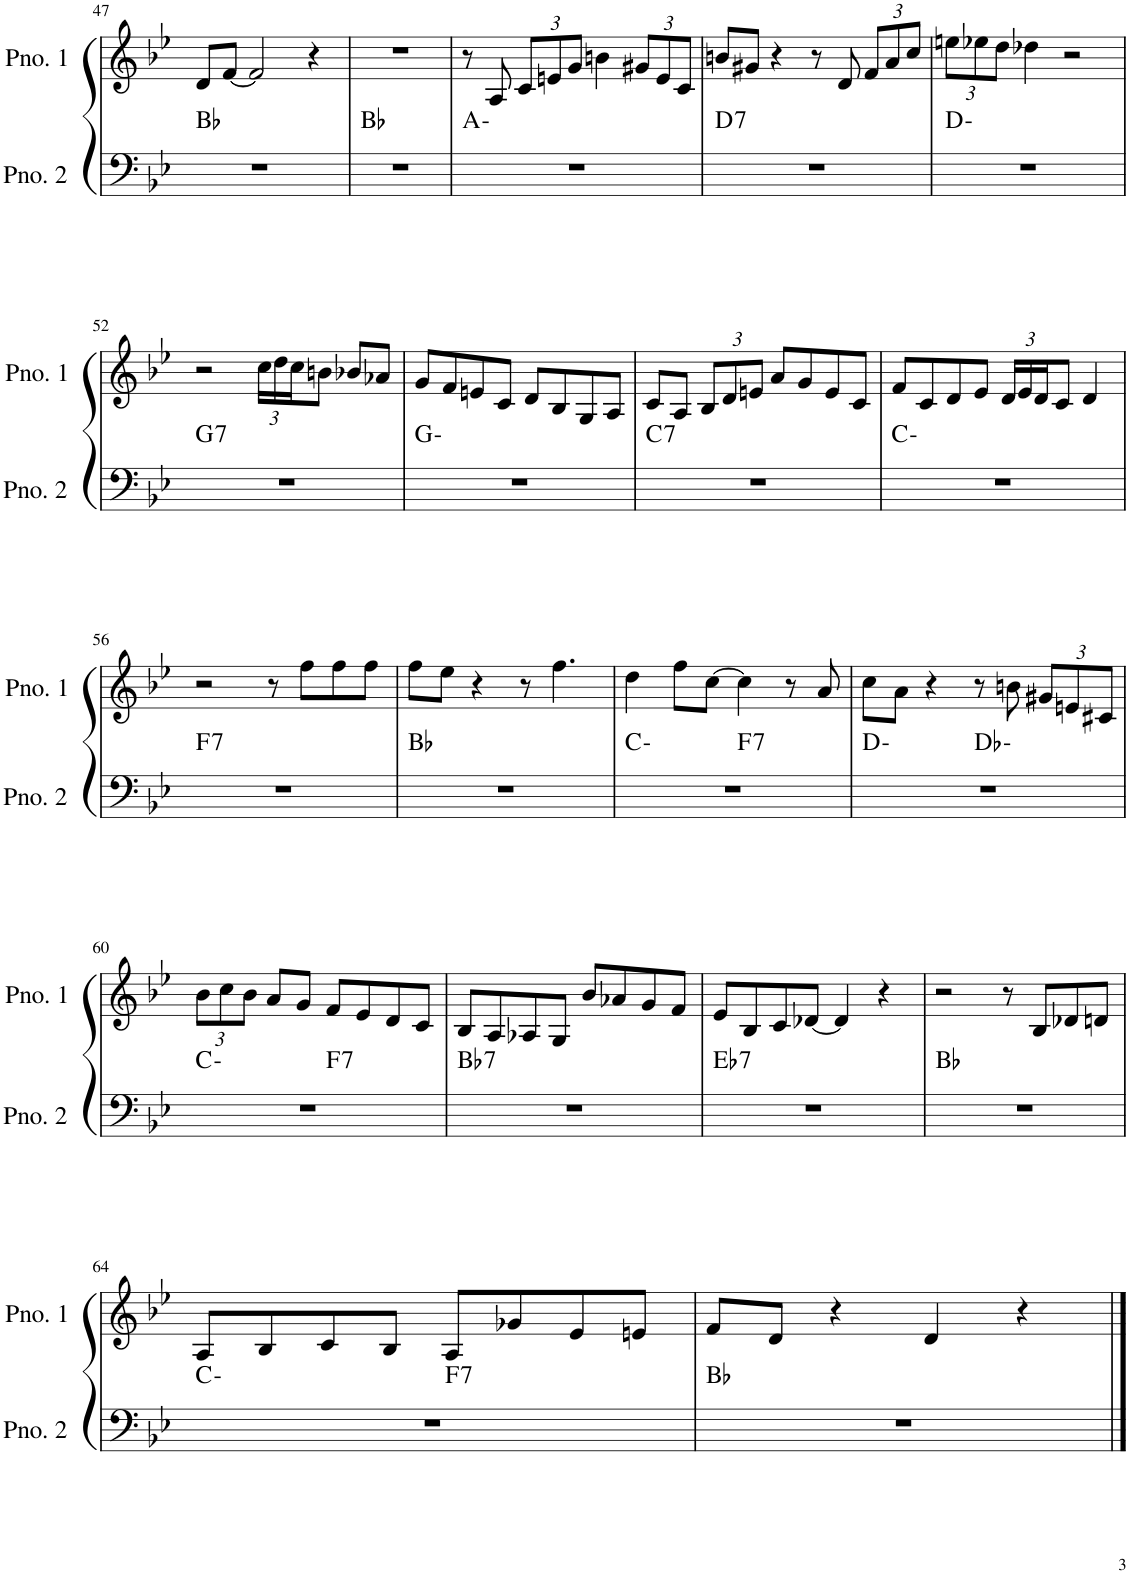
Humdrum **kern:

**kern	**harte	**kern
*part2	*part2	*part1
*staff2	*	*staff1
*I"ピアノ 2	*	*I"ピアノ 1
!!LO:PB:g=z
*clefF4	*	*clefG2
*k[b-e-]	*	*k[b-e-]
*M4/4	*	*M4/4
=47	=47	=47
1r	Bb:maj	8d/L
.	.	[8f/J
.	.	2f/]
.	.	4r
=48	=48	=48
1r	Bb:maj	1r
=49	=49	=49
1r	A:min	8r
.	.	8A/
*	*	*Xbrackettup
.	.	12c/L
.	.	12en/
.	.	12g/J
.	.	4bn\
.	.	12g#X/L
.	.	12e/
.	.	12c/J
=50	=50	=50
!	!LO:H:kt=7	!
1r	D:7	8bn/L
.	.	8g#X/J
.	.	4r
.	.	8r
.	.	8d/
.	.	12f/L
.	.	12a/
.	.	12cc/J
=51	=51	=51
1r	D:min	12een\L
.	.	12ee-X\
.	.	12dd\J
.	.	4dd-X\
.	.	2r
!!LO:LB:g=z
=52	=52	=52
!	!LO:H:kt=7	!
1r	G:7	2r
.	.	24cc\LL
.	.	24dd\
.	.	24cc\J
.	.	8bn\J
.	.	8b-X/L
.	.	8a-X/J
=53	=53	=53
1r	G:min	8g/L
.	.	8f/
.	.	8en/
.	.	8c/J
.	.	8d/L
.	.	8B-/
.	.	8G/
.	.	8A/J
=54	=54	=54
!	!LO:H:kt=7	!
1r	C:7	8c/L
.	.	8A/J
.	.	12B-/L
.	.	12d/
.	.	12en/J
.	.	8a/L
.	.	8g/
.	.	8e/
.	.	8c/J
=55	=55	=55
1r	C:min	8f/L
.	.	8c/
.	.	8d/
.	.	8e-/J
.	.	24d/LL
.	.	24e-/
.	.	24d/J
.	.	8c/J
.	.	4d/
!!LO:LB:g=z
=56	=56	=56
!	!LO:H:kt=7	!
1r	F:7	2r
.	.	8r
.	.	8ff\L
.	.	8ff\
.	.	8ff\J
=57	=57	=57
1r	Bb:maj	8ff\L
.	.	8ee-\J
.	.	4r
.	.	8r
.	.	4.ff\
=58	=58	=58
*^	*	*
1r	2ryy	C:min	4dd\
.	.	.	8ff\L
.	.	.	[8cc\J
!	!	!LO:H:kt=7	!
.	2ryy	F:7	4cc\]
.	.	.	8r
.	.	.	8a/
=59	=59	=59	=59
1r	2ryy	D:min	8cc\L
.	.	.	8a\J
.	.	.	4r
.	2ryy	Db:min	8r
.	.	.	8bn\
.	.	.	12g#X/L
.	.	.	12en/
.	.	.	12c#X/J
!!LO:LB:g=z
=60	=60	=60	=60
1r	2ryy	C:min	12b-\L
.	.	.	12cc\
.	.	.	12b-\J
.	.	.	8a/L
.	.	.	8g/J
!	!	!LO:H:kt=7	!
.	2ryy	F:7	8f/L
.	.	.	8e-/
.	.	.	8d/
.	.	.	8c/J
=61	=61	=61	=61
!	!	!LO:H:kt=7	!
*v	*v	*	*
1r	Bb:7	8B-/L
.	.	8A/
.	.	8A-X/
.	.	8G/J
.	.	8b-/L
.	.	8a-X/
.	.	8g/
.	.	8f/J
=62	=62	=62
!	!LO:H:kt=7	!
1r	Eb:7	8e-/L
.	.	8B-/
.	.	8c/
.	.	[8d-X/J
.	.	4d-/]
.	.	4r
=63	=63	=63
1r	Bb:maj	2r
.	.	8r
.	.	8B-/L
.	.	8d-X/
.	.	8dn/J
!!LO:LB:g=z
=64	=64	=64
*^	*	*
1r	2ryy	C:min	8A/L
.	.	.	8B-/
.	.	.	8c/
.	.	.	8B-/J
!	!	!LO:H:kt=7	!
.	2ryy	F:7	8A/L
.	.	.	8g-X/
.	.	.	8e-/
.	.	.	8en/J
*v	*v	*	*
=65	=65	=65
1r	Bb:maj	8f/L
.	.	8d/J
.	.	4r
.	.	4d/
.	.	4r
==	==	==
*-	*-	*-
